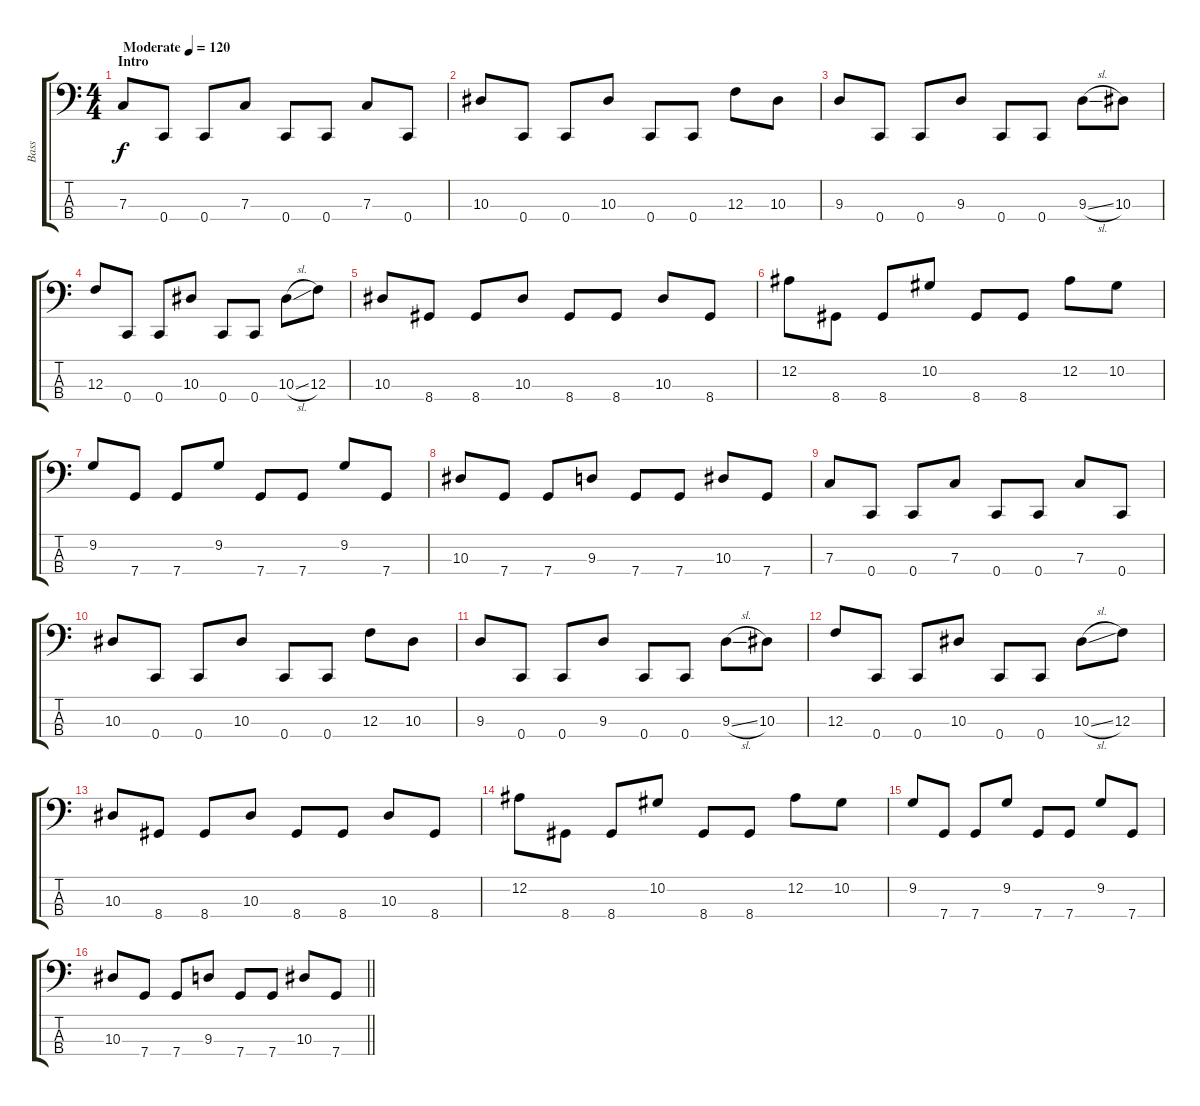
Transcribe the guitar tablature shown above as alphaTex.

\track ("Bass" "Bass") {instrument electricbassfinger}
\staff {score tabs}
\tuning (Eb2 Bb1 F1 C1) {hide}
\ts (4 4)
\section ("" "Intro")
\tempo (120 "Moderate")
\clef f4
\ks c
7.3.8{dy f instrument electricbassfinger} 0.4.8 0.4.8 7.3.8 0.4.8 0.4.8 7.3.8 0.4.8 |
10.3.8 0.4.8 0.4.8 10.3.8 0.4.8 0.4.8 12.3.8 10.3.8 |
9.3.8 0.4.8 0.4.8 9.3.8 0.4.8 0.4.8 9.3{sl}.8 10.3.8 |
12.3.8 0.4.8 0.4.8 10.3.8 0.4.8 0.4.8 10.3{sl}.8 12.3.8 |
10.3.8 8.4.8 8.4.8 10.3.8 8.4.8 8.4.8 10.3.8 8.4.8 |
12.2.8 8.4.8 8.4.8 10.2.8 8.4.8 8.4.8 12.2.8 10.2.8 |
9.2.8 7.4.8 7.4.8 9.2.8 7.4.8 7.4.8 9.2.8 7.4.8 |
10.3.8 7.4.8 7.4.8 9.3.8 7.4.8 7.4.8 10.3.8 7.4.8 |
7.3.8 0.4.8 0.4.8 7.3.8 0.4.8 0.4.8 7.3.8 0.4.8 |
10.3.8 0.4.8 0.4.8 10.3.8 0.4.8 0.4.8 12.3.8 10.3.8 |
9.3.8 0.4.8 0.4.8 9.3.8 0.4.8 0.4.8 9.3{sl}.8 10.3.8 |
12.3.8 0.4.8 0.4.8 10.3.8 0.4.8 0.4.8 10.3{sl}.8 12.3.8 |
10.3.8 8.4.8 8.4.8 10.3.8 8.4.8 8.4.8 10.3.8 8.4.8 |
12.2.8 8.4.8 8.4.8 10.2.8 8.4.8 8.4.8 12.2.8 10.2.8 |
9.2.8 7.4.8 7.4.8 9.2.8 7.4.8 7.4.8 9.2.8 7.4.8 |
\barLineRight lightlight
10.3.8 7.4.8 7.4.8 9.3.8 7.4.8 7.4.8 10.3.8 7.4.8
